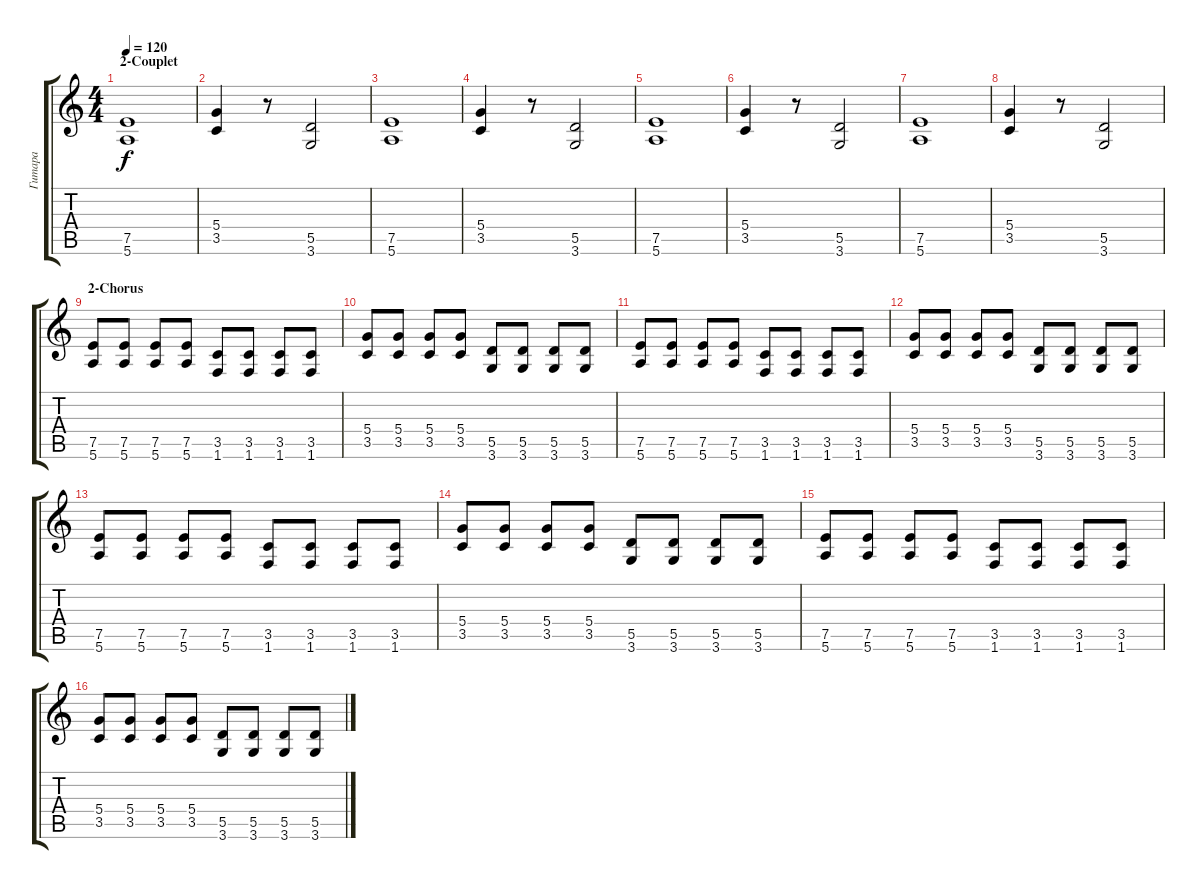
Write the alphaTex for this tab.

\track ("Гитара" "Гитара") {instrument acousticguitarsteel}
\staff {score tabs}
\tuning (E4 B3 G3 D3 A2 E2) {hide}
\ts (4 4)
\section ("" "2-Couplet")
\tempo 120
\clef g2
\ks c
(7.5 5.6).1{dy f} |
(5.4 3.5).4 r.8 (5.5 3.6).2 |
(7.5 5.6).1 |
(5.4 3.5).4 r.8 (5.5 3.6).2 |
(7.5 5.6).1 |
(5.4 3.5).4 r.8 (5.5 3.6).2 |
(7.5 5.6).1 |
(5.4 3.5).4 r.8 (5.5 3.6).2 |
\section ("" "2-Chorus")
(7.5 5.6).8{instrument distortionguitar} (7.5 5.6).8 (7.5 5.6).8 (7.5 5.6).8 (3.5 1.6).8 (3.5 1.6).8 (3.5 1.6).8 (3.5 1.6).8 |
(5.4 3.5).8 (5.4 3.5).8 (5.4 3.5).8 (5.4 3.5).8 (5.5 3.6).8 (5.5 3.6).8 (5.5 3.6).8 (5.5 3.6).8 |
(7.5 5.6).8{instrument distortionguitar} (7.5 5.6).8 (7.5 5.6).8 (7.5 5.6).8 (3.5 1.6).8 (3.5 1.6).8 (3.5 1.6).8 (3.5 1.6).8 |
(5.4 3.5).8 (5.4 3.5).8 (5.4 3.5).8 (5.4 3.5).8 (5.5 3.6).8 (5.5 3.6).8 (5.5 3.6).8 (5.5 3.6).8 |
(7.5 5.6).8{instrument distortionguitar} (7.5 5.6).8 (7.5 5.6).8 (7.5 5.6).8 (3.5 1.6).8 (3.5 1.6).8 (3.5 1.6).8 (3.5 1.6).8 |
(5.4 3.5).8 (5.4 3.5).8 (5.4 3.5).8 (5.4 3.5).8 (5.5 3.6).8 (5.5 3.6).8 (5.5 3.6).8 (5.5 3.6).8 |
(7.5 5.6).8{instrument distortionguitar} (7.5 5.6).8 (7.5 5.6).8 (7.5 5.6).8 (3.5 1.6).8 (3.5 1.6).8 (3.5 1.6).8 (3.5 1.6).8 |
(5.4 3.5).8 (5.4 3.5).8 (5.4 3.5).8 (5.4 3.5).8 (5.5 3.6).8 (5.5 3.6).8 (5.5 3.6).8 (5.5 3.6).8
